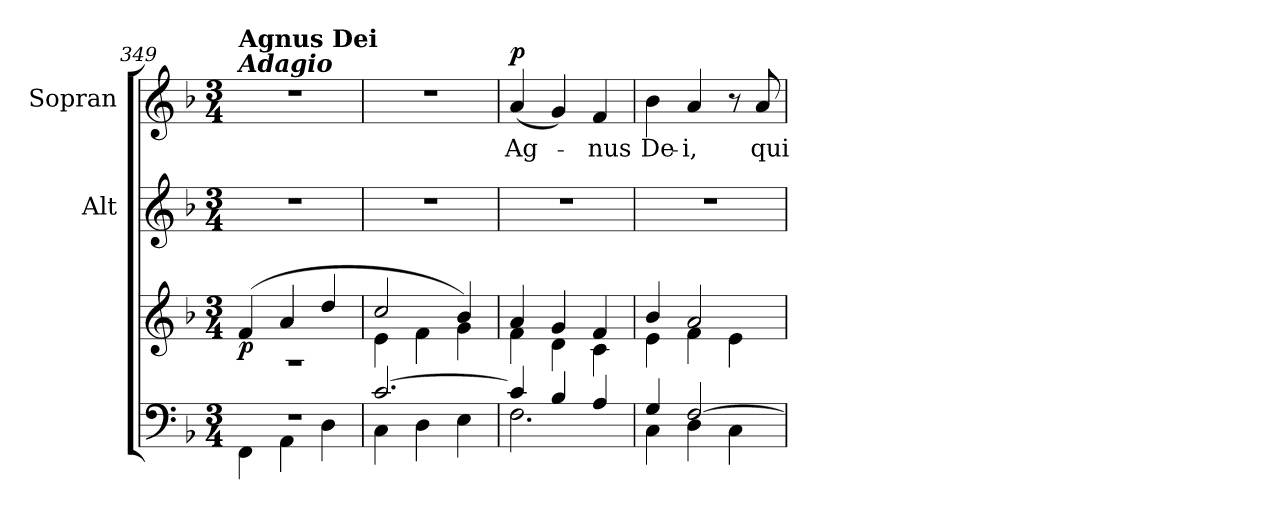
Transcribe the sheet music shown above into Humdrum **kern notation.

**kern	**kern	**dynam	**kern	**kern	**text	**dynam
*part3	*part3	*part3	*part2	*part1	*part1	*part1
*staff4	*staff3	*staff3/4	*staff2	*staff1	*staff1	*staff1
*	*	*	*I"Alt	*I"Sopran	*	*
*	*	*	*I'A.	*I'S.	*	*
!!LO:LB:g=z
*clefF4	*clefG2	*	*clefG2	*clefG2	*	*
*k[b-]	*k[b-]	*	*k[b-]	*k[b-]	*	*
*F:	*F:	*	*F:	*F:	*	*
*M3/4	*M3/4	*	*M3/4	*M3/4	*	*
=349	=349	=349	=349	=349	=349	=349
*	*^	*	*	*	*	*
!	!	!	!	!	!LO:TX:a:Bi:t=Adagio	!	!
!	!	!	!	!	!LO:TX:a:B:t=Agnus Dei	!	!
!LO:N:vis=1	!	!LO:N:vis=1	!LO:DY:b	!	!	!	!
*^	*	*	*	*	*	*	*
2.rF	4FF\	(4f/	2.rB	p	2.r	2.r	.	.
.	4AA\	4a/	.	.	.	.	.	.
.	4D\	4dd/	.	.	.	.	.	.
=350	=350	=350	=350	=350	=350	=350	=350	=350
[>2.c/	4C\	2cc/	4e\	.	2.r	2.r	.	.
.	4D\	.	4f\	.	.	.	.	.
.	4E\	4b-/)	4g\	.	.	.	.	.
=351	=351	=351	=351	=351	=351	=351	=351	=351
!	!	!	!	!	!	!	!LO:LY:b	!LO:DY:a
4c/]	2.F\	4a/	4f\	.	2.r	(<4a/	Ag-	p
4B-/	.	4g/	4d\	.	.	4g/)	.	.
!	!	!	!	!	!	!	!LO:LY:b	!
4A/	.	4f/	4c\	.	.	4f/	-nus	.
=352	=352	=352	=352	=352	=352	=352	=352	=352
!	!	!	!	!	!	!	!LO:LY:b	!
4G/	4C\	4b-/	4e\	.	2.r	4b-\	De-	.
!	!	!	!	!	!	!	!LO:LY:b	!
[>2F/	4D\	2a/	4f\	.	.	4a/	-i,	.
.	4C\	.	4e\	.	.	8r	.	.
!	!	!	!	!	!	!	!LO:LY:b	!
.	.	.	.	.	.	8a/	qui	.
*v	*v	*	*	*	*	*	*	*
*	*v	*v	*	*	*	*	*
=	=	=	=	=	=	=
*-	*-	*-	*-	*-	*-	*-
